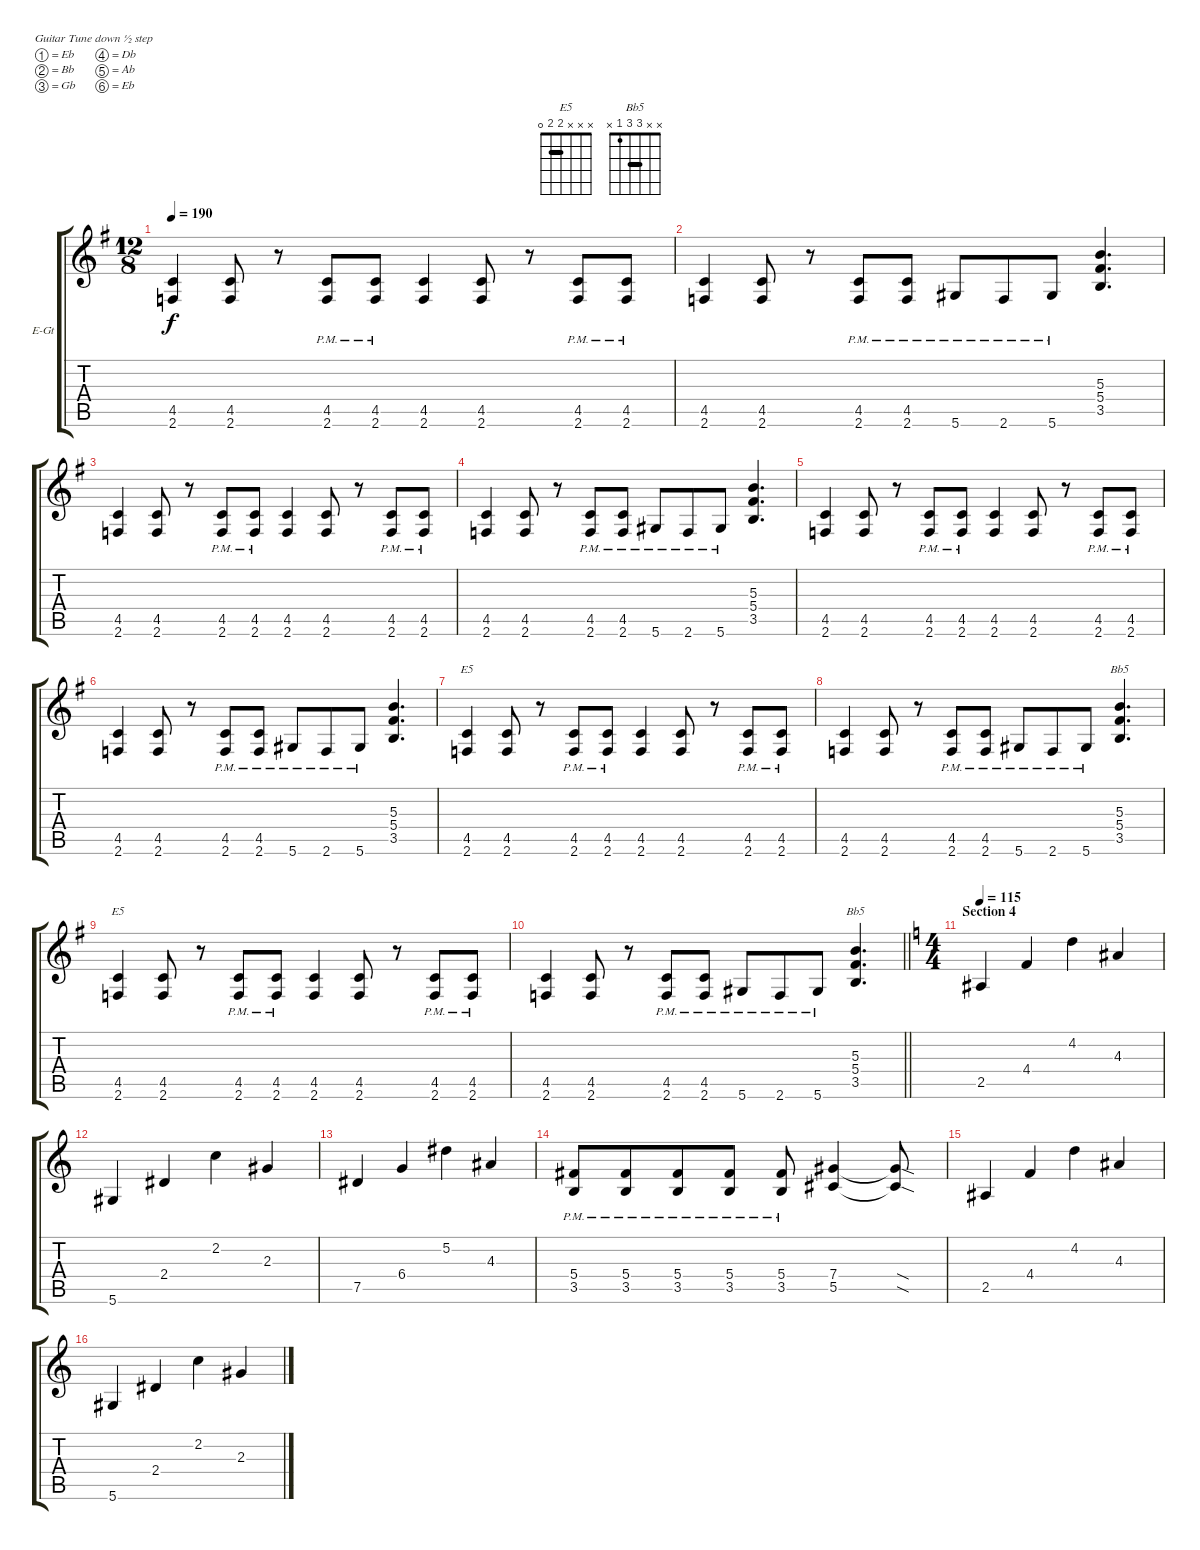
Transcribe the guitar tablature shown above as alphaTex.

\bracketExtendMode groupsimilarinstruments
\firstSystemTrackNameOrientation horizontal
\otherSystemsTrackNameOrientation horizontal
\track ("Gtr - Rhythm" "E-Gt") {instrument overdrivenguitar}
\staff {score tabs}
\tuning (Eb4 Bb3 Gb3 Db3 Ab2 Eb2)
\chord ("E5" x x x 2 2 0) {showfingering false barre 2}
\chord ("Bb5" x x 3 3 1 x) {showfingering false barre 3}
\ts (12 8)
\tempo 190
\clef g2
\ks eminor
(4.5 2.6).4{dy f} (4.5 2.6).8 r.8 (4.5{pm} 2.6{pm}).8 (4.5{pm} 2.6{pm}).8 (4.5 2.6).4 (4.5 2.6).8 r.8 (4.5{pm} 2.6{pm}).8 (4.5{pm} 2.6{pm}).8 |
(4.5 2.6).4 (4.5 2.6).8 r.8 (4.5{pm} 2.6{pm}).8 (4.5{pm} 2.6{pm}).8 5.6{pm}.8 2.6{pm}.8 5.6{pm}.8 (5.3 5.4 3.5).4{d} |
(4.5 2.6).4 (4.5 2.6).8 r.8 (4.5{pm} 2.6{pm}).8 (4.5{pm} 2.6{pm}).8 (4.5 2.6).4 (4.5 2.6).8 r.8 (4.5{pm} 2.6{pm}).8 (4.5{pm} 2.6{pm}).8 |
(4.5 2.6).4 (4.5 2.6).8 r.8 (4.5{pm} 2.6{pm}).8 (4.5{pm} 2.6{pm}).8 5.6{pm}.8 2.6{pm}.8 5.6{pm}.8 (5.3 5.4 3.5).4{d} |
(4.5 2.6).4 (4.5 2.6).8 r.8 (4.5{pm} 2.6{pm}).8 (4.5{pm} 2.6{pm}).8 (4.5 2.6).4 (4.5 2.6).8 r.8 (4.5{pm} 2.6{pm}).8 (4.5{pm} 2.6{pm}).8 |
(4.5 2.6).4 (4.5 2.6).8 r.8 (4.5{pm} 2.6{pm}).8 (4.5{pm} 2.6{pm}).8 5.6{pm}.8 2.6{pm}.8 5.6{pm}.8 (5.3 5.4 3.5).4{d} |
(4.5 2.6).4{ch "E5"} (4.5 2.6).8 r.8 (4.5{pm} 2.6{pm}).8 (4.5{pm} 2.6{pm}).8 (4.5 2.6).4 (4.5 2.6).8 r.8 (4.5{pm} 2.6{pm}).8 (4.5{pm} 2.6{pm}).8 |
(4.5 2.6).4 (4.5 2.6).8 r.8 (4.5{pm} 2.6{pm}).8 (4.5{pm} 2.6{pm}).8 5.6{pm}.8 2.6{pm}.8 5.6{pm}.8 (5.3 5.4 3.5).4{d ch "Bb5"} |
(4.5 2.6).4{ch "E5"} (4.5 2.6).8 r.8 (4.5{pm} 2.6{pm}).8 (4.5{pm} 2.6{pm}).8 (4.5 2.6).4 (4.5 2.6).8 r.8 (4.5{pm} 2.6{pm}).8 (4.5{pm} 2.6{pm}).8 |
\barLineRight lightlight
(4.5 2.6).4 (4.5 2.6).8 r.8 (4.5{pm} 2.6{pm}).8 (4.5{pm} 2.6{pm}).8 5.6{pm}.8 2.6{pm}.8 5.6{pm}.8 (5.3 5.4 3.5).4{d ch "Bb5"} |
\ts (4 4)
\beaming (8 2 2 2 2)
\section ("" "Section 4")
\tempo 115
\ks aminor
2.5.4 4.4.4 4.2.4 4.3.4 |
5.6.4 2.4.4 2.2.4 2.3.4 |
7.5.4 6.4.4 5.2.4 4.3.4 |
(5.4{pm} 3.5{pm}).8 (5.4{pm} 3.5{pm}).8{beam merge} (5.4{pm} 3.5{pm}).8 (5.4{pm} 3.5{pm}).8 (5.4{pm} 3.5{pm}).8 (7.4 5.5).4 (7.4{sod t} 5.5{sod t}).8 |
2.5.4 4.4.4 4.2.4 4.3.4 |
5.6.4 2.4.4 2.2.4 2.3.4
